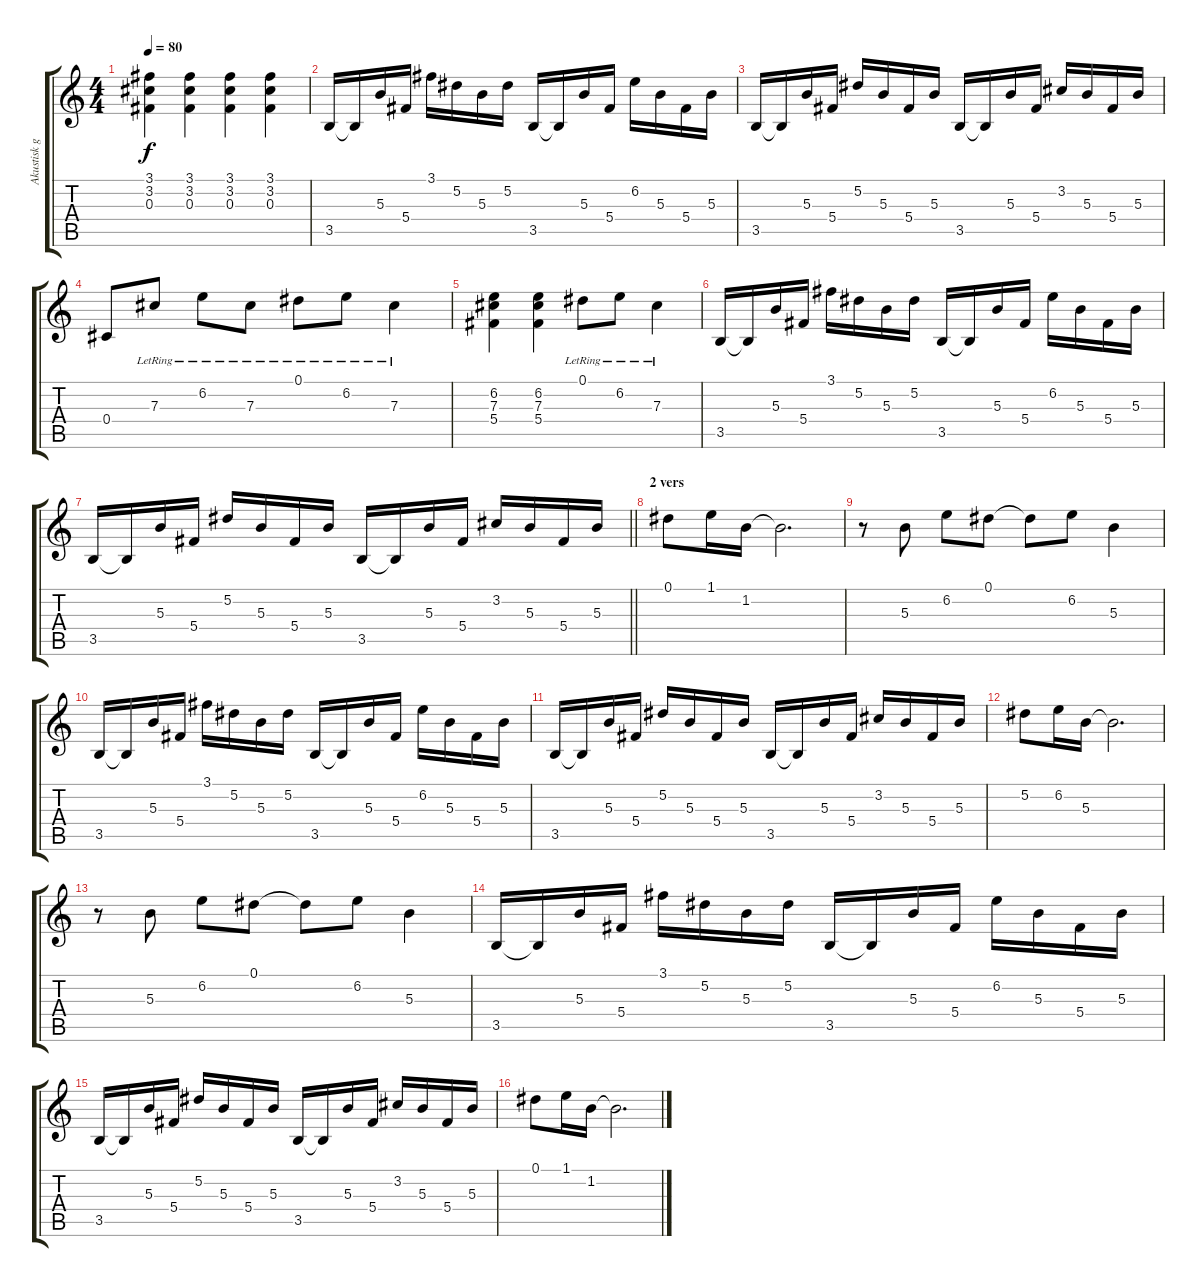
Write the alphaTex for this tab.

\track ("Akustisk gitar" "Akustisk g") {instrument acousticguitarsteel}
\staff {score tabs}
\tuning (Eb4 Bb3 Gb3 Db3 Ab2 Eb2) {hide}
\ts (4 4)
\tempo 80
\clef g2
\ks c
(3.1 3.2 0.3).4{dy f} (3.1 3.2 0.3).4 (3.1 3.2 0.3).4 (3.1 3.2 0.3).4 |
3.5.16 3.5{t}.16 5.3.16 5.4.16 3.1.16 5.2.16 5.3.16 5.2.16 3.5.16 3.5{t}.16 5.3.16 5.4.16 6.2.16 5.3.16 5.4.16 5.3.16 |
3.5.16 3.5{t}.16 5.3.16 5.4.16 5.2.16 5.3.16 5.4.16 5.3.16 3.5.16 3.5{t}.16 5.3.16 5.4.16 3.2.16 5.3.16 5.4.16 5.3.16 |
0.4.8 7.3{lr}.8 6.2{lr}.8 7.3{lr}.8 0.1{lr}.8 6.2{lr}.8 7.3{lr}.4 |
(6.2 7.3 5.4).4 (6.2 7.3 5.4).4 0.1{lr}.8 6.2{lr}.8 7.3{lr}.4 |
3.5.16 3.5{t}.16 5.3.16 5.4.16 3.1.16 5.2.16 5.3.16 5.2.16 3.5.16 3.5{t}.16 5.3.16 5.4.16 6.2.16 5.3.16 5.4.16 5.3.16 |
\barLineRight lightlight
3.5.16 3.5{t}.16 5.3.16 5.4.16 5.2.16 5.3.16 5.4.16 5.3.16 3.5.16 3.5{t}.16 5.3.16 5.4.16 3.2.16 5.3.16 5.4.16 5.3.16 |
\section ("" "2 vers")
0.1.8 1.1.16 1.2.16 1.2{t}.2{d} |
r.8 5.3.8 6.2.8 0.1.8 0.1{t}.8 6.2.8 5.3.4 |
3.5.16 3.5{t}.16 5.3.16 5.4.16 3.1.16 5.2.16 5.3.16 5.2.16 3.5.16 3.5{t}.16 5.3.16 5.4.16 6.2.16 5.3.16 5.4.16 5.3.16 |
3.5.16 3.5{t}.16 5.3.16 5.4.16 5.2.16 5.3.16 5.4.16 5.3.16 3.5.16 3.5{t}.16 5.3.16 5.4.16 3.2.16 5.3.16 5.4.16 5.3.16 |
5.2.8 6.2.16 5.3.16 5.3{t}.2{d} |
r.8 5.3.8 6.2.8 0.1.8 0.1{t}.8 6.2.8 5.3.4 |
3.5.16 3.5{t}.16 5.3.16 5.4.16 3.1.16 5.2.16 5.3.16 5.2.16 3.5.16 3.5{t}.16 5.3.16 5.4.16 6.2.16 5.3.16 5.4.16 5.3.16 |
3.5.16 3.5{t}.16 5.3.16 5.4.16 5.2.16 5.3.16 5.4.16 5.3.16 3.5.16 3.5{t}.16 5.3.16 5.4.16 3.2.16 5.3.16 5.4.16 5.3.16 |
0.1.8 1.1.16 1.2.16 1.2{t}.2{d}
